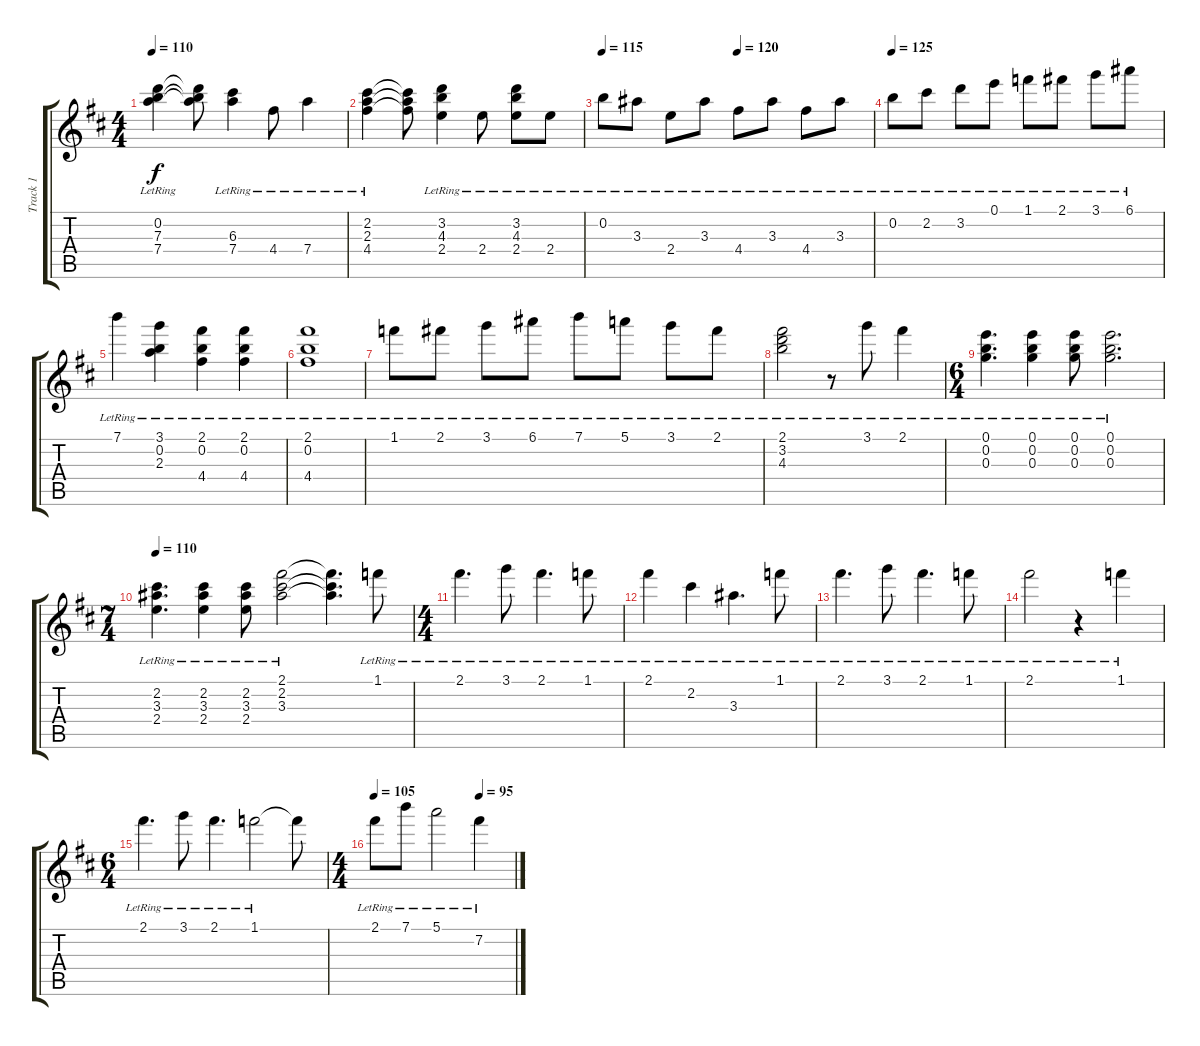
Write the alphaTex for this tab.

\track ("Track 1" "Track 1") {instrument electricguitarjazz}
\staff {score tabs}
\tuning (E5 B4 G4 D4 A3 E3) {hide}
\ts (4 4)
\tempo 110
\clef g2
\ks bminor
(0.2{lr} 7.3{lr} 7.4{lr}).4{dy f} (0.2{t} 7.3{t} 7.4{t}).8 (6.3{lr} 7.4{lr}).4 4.4{lr}.8 7.4{lr}.4 |
(2.2{lr} 2.3{lr} 4.4{lr}).4 (2.2{t} 2.3{t} 4.4{t}).8 (3.2{lr} 4.3{lr} 2.4{lr}).4 2.4{lr}.8 (3.2{lr} 4.3{lr} 2.4{lr}).8 2.4{lr}.8 |
\tempo 115
\tempo (120 0.5)
0.2{lr}.8 3.3{lr}.8 2.4{lr}.8 3.3{lr}.8 4.4{lr}.8 3.3{lr}.8 4.4{lr}.8 3.3{lr}.8 |
\tempo 125
0.2{lr}.8 2.2{lr}.8 3.2{lr}.8 0.1{lr}.8 1.1{lr}.8 2.1{lr}.8 3.1{lr}.8 6.1{lr}.8 |
7.1{lr}.4 (3.1{lr} 0.2{lr} 2.3{lr}).4 (2.1{lr} 0.2{lr} 4.4{lr}).4 (2.1{lr} 0.2{lr} 4.4{lr}).4 |
(2.1{lr} 0.2{lr} 4.4{lr}).1 |
1.1{lr}.8 2.1{lr}.8 3.1{lr}.8 6.1{lr}.8 7.1{lr}.8 5.1{lr}.8 3.1{lr}.8 2.1{lr}.8 |
(2.1{lr} 3.2{lr} 4.3{lr}).2 r.8 3.1{lr}.8 2.1{lr}.4 |
\ts (6 4)
(0.1{lr} 0.2{lr} 0.3{lr}).4{d} (0.1{lr} 0.2{lr} 0.3{lr}).4 (0.1{lr} 0.2{lr} 0.3{lr}).8 (0.1{lr} 0.2{lr} 0.3{lr}).2{d} |
\ts (7 4)
\tempo 110
(2.2{lr} 3.3{lr} 2.4{lr}).4{d} (2.2{lr} 3.3{lr} 2.4{lr}).4 (2.2{lr} 3.3{lr} 2.4{lr}).8 (2.1{lr} 2.2{lr} 3.3{lr}).2 (2.1{t} 2.2{t} 3.3{t}).4{d} 1.1{lr}.8 |
\ts (4 4)
2.1{lr}.4{d} 3.1{lr}.8 2.1{lr}.4{d} 1.1{lr}.8 |
2.1{lr}.4 2.2{lr}.4 3.3{lr}.4{d} 1.1{lr}.8 |
2.1{lr}.4{d} 3.1{lr}.8 2.1{lr}.4{d} 1.1{lr}.8 |
2.1{lr}.2 r.4 1.1{lr}.4 |
\ts (6 4)
2.1{lr}.4{d} 3.1{lr}.8 2.1{lr}.4{d} 1.1{lr}.2 1.1{t}.8 |
\ts (4 4)
\tempo 105
\tempo (95 0.75)
2.1{lr}.8 7.1{lr}.8 5.1{lr}.2 7.2{lr}.4
